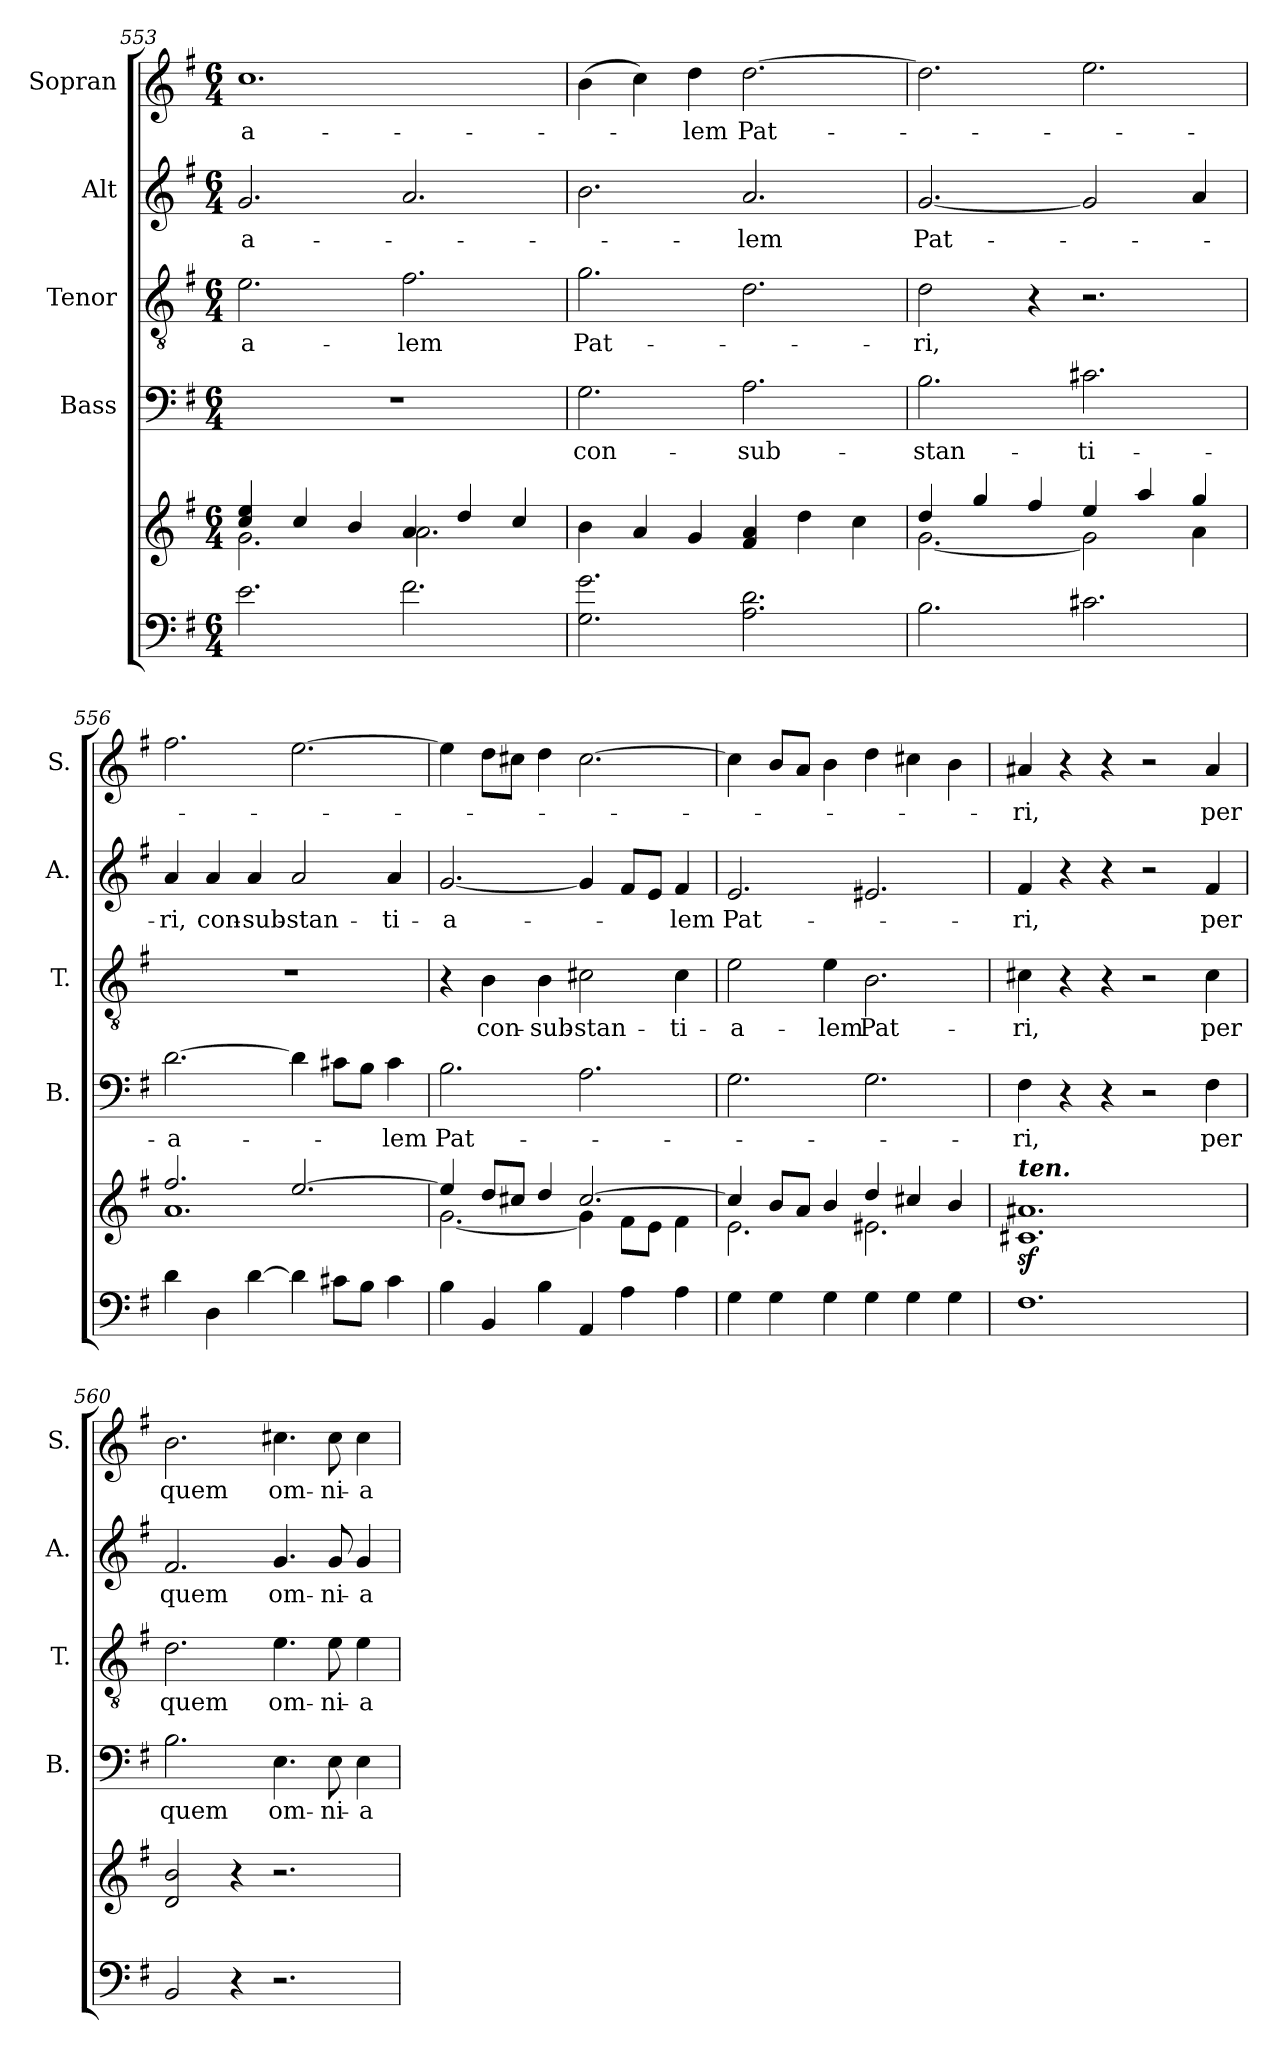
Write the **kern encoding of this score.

**kern	**kern	**kern	**text	**kern	**text	**kern	**text	**kern	**text
*part5	*part5	*part4	*part4	*part3	*part3	*part2	*part2	*part1	*part1
*staff6	*staff5	*staff4	*staff4	*staff3	*staff3	*staff2	*staff2	*staff1	*staff1
*	*	*I"Bass	*	*I"Tenor	*	*I"Alt	*	*I"Sopran	*
*	*	*I'B.	*	*I'T.	*	*I'A.	*	*I'S.	*
*clefF4	*clefG2	*clefF4	*	*clefGv2	*	*clefG2	*	*clefG2	*
*k[f#]	*k[f#]	*k[f#]	*	*k[f#]	*	*k[f#]	*	*k[f#]	*
*G:	*G:	*G:	*	*G:	*	*G:	*	*G:	*
*M6/4	*M6/4	*M6/4	*	*M6/4	*	*M6/4	*	*M6/4	*
=553	=553	=553	=553	=553	=553	=553	=553	=553	=553
*	*^	*	*	*	*	*	*	*	*
!	!	!	!	!	!	!LO:LY:b	!	!LO:LY:b	!	!LO:LY:b
2.e\	4cc/ 4ee/	2.g\	1.r	.	2.e\	-a-	2.g/	-a-	1.cc	-a-
.	4cc/	.	.	.	.	.	.	.	.	.
.	4b/	.	.	.	.	.	.	.	.	.
!	!	!	!	!	!	!LO:LY:b	!	!	!	!
2.f#\	4a/	2.a\	.	.	2.f#\	-lem	2.a/	.	.	.
.	4dd/	.	.	.	.	.	.	.	.	.
.	4cc/	.	.	.	.	.	.	.	.	.
*	*v	*v	*	*	*	*	*	*	*	*
=554	=554	=554	=554	=554	=554	=554	=554	=554	=554
!	!	!	!LO:LY:b	!	!LO:LY:b	!	!	!	!
2.G\ 2.g\	4b\	2.G\	con-	2.g\	Pat-	2.b\	.	(>4b\	.
.	4a/	.	.	.	.	.	.	4cc\)	.
!	!	!	!	!	!	!	!	!	!LO:LY:b
.	4g/	.	.	.	.	.	.	4dd\	-lem
!	!	!	!LO:LY:b	!	!	!	!LO:LY:b	!	!LO:LY:b
2.A\ 2.d\	4f#/ 4a/	2.A\	-sub-	2.d\	.	2.a/	-lem	[2.dd\	Pat-
.	4dd\	.	.	.	.	.	.	.	.
.	4cc\	.	.	.	.	.	.	.	.
!!LO:LB:g=z
=555	=555	=555	=555	=555	=555	=555	=555	=555	=555
*	*^	*	*	*	*	*	*	*	*
!	!	!	!	!LO:LY:b	!	!LO:LY:b	!	!LO:LY:b	!	!
2.B\	4dd/	[<2.g\	2.B\	-stan-	2d\	-ri,	[2.g/	Pat-	2.dd\]	.
.	4gg/	.	.	.	.	.	.	.	.	.
.	4ff#/	.	.	.	4r	.	.	.	.	.
!	!	!	!	!LO:LY:b	!	!	!	!	!	!
2.c#X\	4ee/	2g\]	2.c#X\	-ti-	2.r	.	2g/]	.	2.ee\	.
.	4aa/	.	.	.	.	.	.	.	.	.
.	4gg/	4a\	.	.	.	.	4a/	.	.	.
=556	=556	=556	=556	=556	=556	=556	=556	=556	=556	=556
!	!	!	!	!LO:LY:b	!	!	!	!LO:LY:b	!	!
4d\	2.ff#/	1.a	[2.d\	-a-	1.r	.	4a/	-ri,	2.ff#\	.
!	!	!	!	!	!	!	!	!LO:LY:b	!	!
4D\	.	.	.	.	.	.	4a/	con-	.	.
!	!	!	!	!	!	!	!	!LO:LY:b	!	!
[4d\	.	.	.	.	.	.	4a/	-sub-	.	.
!	!	!	!	!	!	!	!	!LO:LY:b	!	!
4d\]	[>2.ee/	.	4d\]	.	.	.	2a/	-stan-	[2.ee\	.
8c#X\L	.	.	8c#X\L	.	.	.	.	.	.	.
8B\J	.	.	8B\J	.	.	.	.	.	.	.
!	!	!	!	!LO:LY:b	!	!	!	!LO:LY:b	!	!
4c#\	.	.	4c#\	-lem	.	.	4a/	-ti-	.	.
=557	=557	=557	=557	=557	=557	=557	=557	=557	=557	=557
!	!	!	!	!LO:LY:b	!	!	!	!LO:LY:b	!	!
4B\	4ee/]	[<2.g\	2.B\	Pat-	4r	.	[2.g/	-a-	4ee\]	.
!	!	!	!	!	!	!LO:LY:b	!	!	!	!
4BB/	8dd/L	.	.	.	4B\	con-	.	.	8dd\L	.
.	8cc#X/J	.	.	.	.	.	.	.	8cc#X\J	.
!	!	!	!	!	!	!LO:LY:b	!	!	!	!
4B\	4dd/	.	.	.	4B\	-sub-	.	.	4dd\	.
!	!	!	!	!	!	!LO:LY:b	!	!	!	!
4AA/	[>2.cc#/	4g\]	2.A\	.	2c#X\	-stan-	4g/]	.	[2.cc#\	.
4A\	.	8f#\L	.	.	.	.	8f#/L	.	.	.
.	.	8e\J	.	.	.	.	8e/J	.	.	.
!	!	!	!	!	!	!LO:LY:b	!	!LO:LY:b	!	!
4A\	.	4f#\	.	.	4c#\	-ti-	4f#/	-lem	.	.
=558	=558	=558	=558	=558	=558	=558	=558	=558	=558	=558
!	!	!	!	!	!	!LO:LY:b	!	!LO:LY:b	!	!
4G\	4cc#/]	2.e\	2.G\	.	2e\	-a-	2.e/	Pat-	4cc#\]	.
4G\	8b/L	.	.	.	.	.	.	.	8b/L	.
.	8a/J	.	.	.	.	.	.	.	8a/J	.
!	!	!	!	!	!	!LO:LY:b	!	!	!	!
4G\	4b/	.	.	.	4e\	-lem	.	.	4b\	.
!	!	!	!	!	!	!LO:LY:b	!	!	!	!
4G\	4dd/	2.e#X\	2.G\	.	2.B\	Pat-	2.e#X/	.	4dd\	.
4G\	4cc#X/	.	.	.	.	.	.	.	4cc#X\	.
4G\	4b/	.	.	.	.	.	.	.	4b\	.
*	*v	*v	*	*	*	*	*	*	*	*
!!LO:PB:g=z
=559	=559	=559	=559	=559	=559	=559	=559	=559	=559
!	!LO:TX:a:Bi:t=ten.	!	!	!	!	!	!	!	!
!	!	!	!LO:LY:b	!	!LO:LY:b	!	!LO:LY:b	!	!LO:LY:b
1.F#	1.c#Xz< 1.a#Xz<	4F#\	-ri,	4c#X\	-ri,	4f#/	-ri,	4a#X/	-ri,
.	.	4r	.	4r	.	4r	.	4r	.
.	.	4r	.	4r	.	4r	.	4r	.
.	.	2r	.	2r	.	2r	.	2r	.
!	!	!	!LO:LY:b	!	!LO:LY:b	!	!LO:LY:b	!	!LO:LY:b
.	.	4F#\	per	4c#\	per	4f#/	per	4a#/	per
=560	=560	=560	=560	=560	=560	=560	=560	=560	=560
!	!	!	!LO:LY:b	!	!LO:LY:b	!	!LO:LY:b	!	!LO:LY:b
2BB/	2d/ 2b/	2.B\	quem	2.d\	quem	2.f#/	quem	2.b\	quem
4r	4r	.	.	.	.	.	.	.	.
!	!	!	!LO:LY:b	!	!LO:LY:b	!	!LO:LY:b	!	!LO:LY:b
2.r	2.r	4.E\	om-	4.e\	om-	4.g/	om-	4.cc#X\	om-
!	!	!	!LO:LY:b	!	!LO:LY:b	!	!LO:LY:b	!	!LO:LY:b
.	.	8E\	-ni-	8e\	-ni-	8g/	-ni-	8cc#\	-ni-
!	!	!	!LO:LY:b	!	!LO:LY:b	!	!LO:LY:b	!	!LO:LY:b
.	.	4E\	-a	4e\	-a	4g/	-a	4cc#\	-a
=	=	=	=	=	=	=	=	=	=
*-	*-	*-	*-	*-	*-	*-	*-	*-	*-
